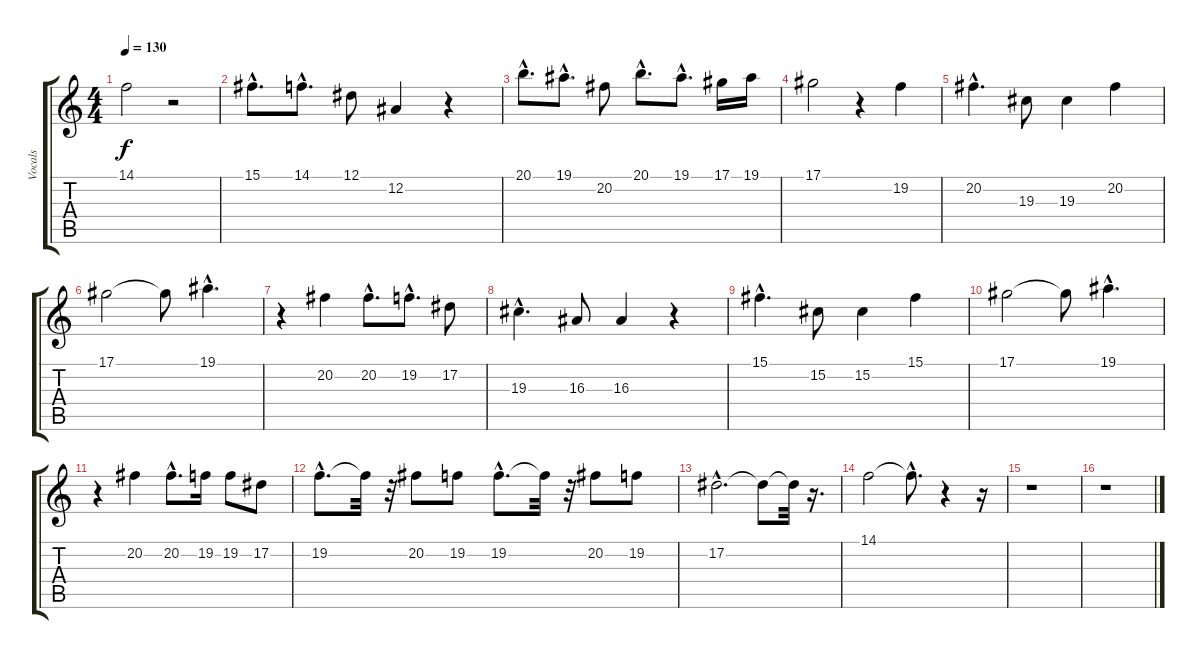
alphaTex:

\track ("Vocals" "Vocals") {instrument violin}
\staff {score tabs}
\tuning (Eb4 Bb3 Gb3 Db3 Ab2 Eb2) {hide}
\ts (4 4)
\tempo 130
\clef g2
\ks c
14.1.2{dy f} r.2 |
15.1{hac}.8{d} 14.1{hac}.8{d} 12.1.8 12.2.4 r.4 |
20.1{hac}.8{d} 19.1{hac}.8{d} 20.2.8 20.1{hac}.8{d} 19.1{hac}.8{d} 17.1.16 19.1.16 |
17.1.2 r.4 19.2.4 |
20.2{hac}.4{d} 19.3.8 19.3.4 20.2.4 |
17.1.2 17.1{t}.8 19.1{hac}.4{d} |
r.4 20.2.4 20.2{hac}.8{d} 19.2{hac}.8{d} 17.2.8 |
19.3{hac}.4{d} 16.3.8 16.3.4 r.4 |
15.1{hac}.4{d} 15.2.8 15.2.4 15.1.4 |
17.1.2 17.1{t}.8 19.1{hac}.4{d} |
r.4 20.2.4 20.2{hac}.8{d} 19.2.16 19.2.8 17.2.8 |
19.2{hac}.8{d} 19.2{t}.32 r.32 20.2.8 19.2.8 19.2{hac}.8{d} 19.2{t}.32 r.32 20.2.8 19.2.8 |
17.2{hac}.2{d} 17.2{t}.8 17.2{t}.32 r.16{d} |
14.1.2 14.1{hac t}.8{d} r.4 r.16 |
r.1 |
r.1
